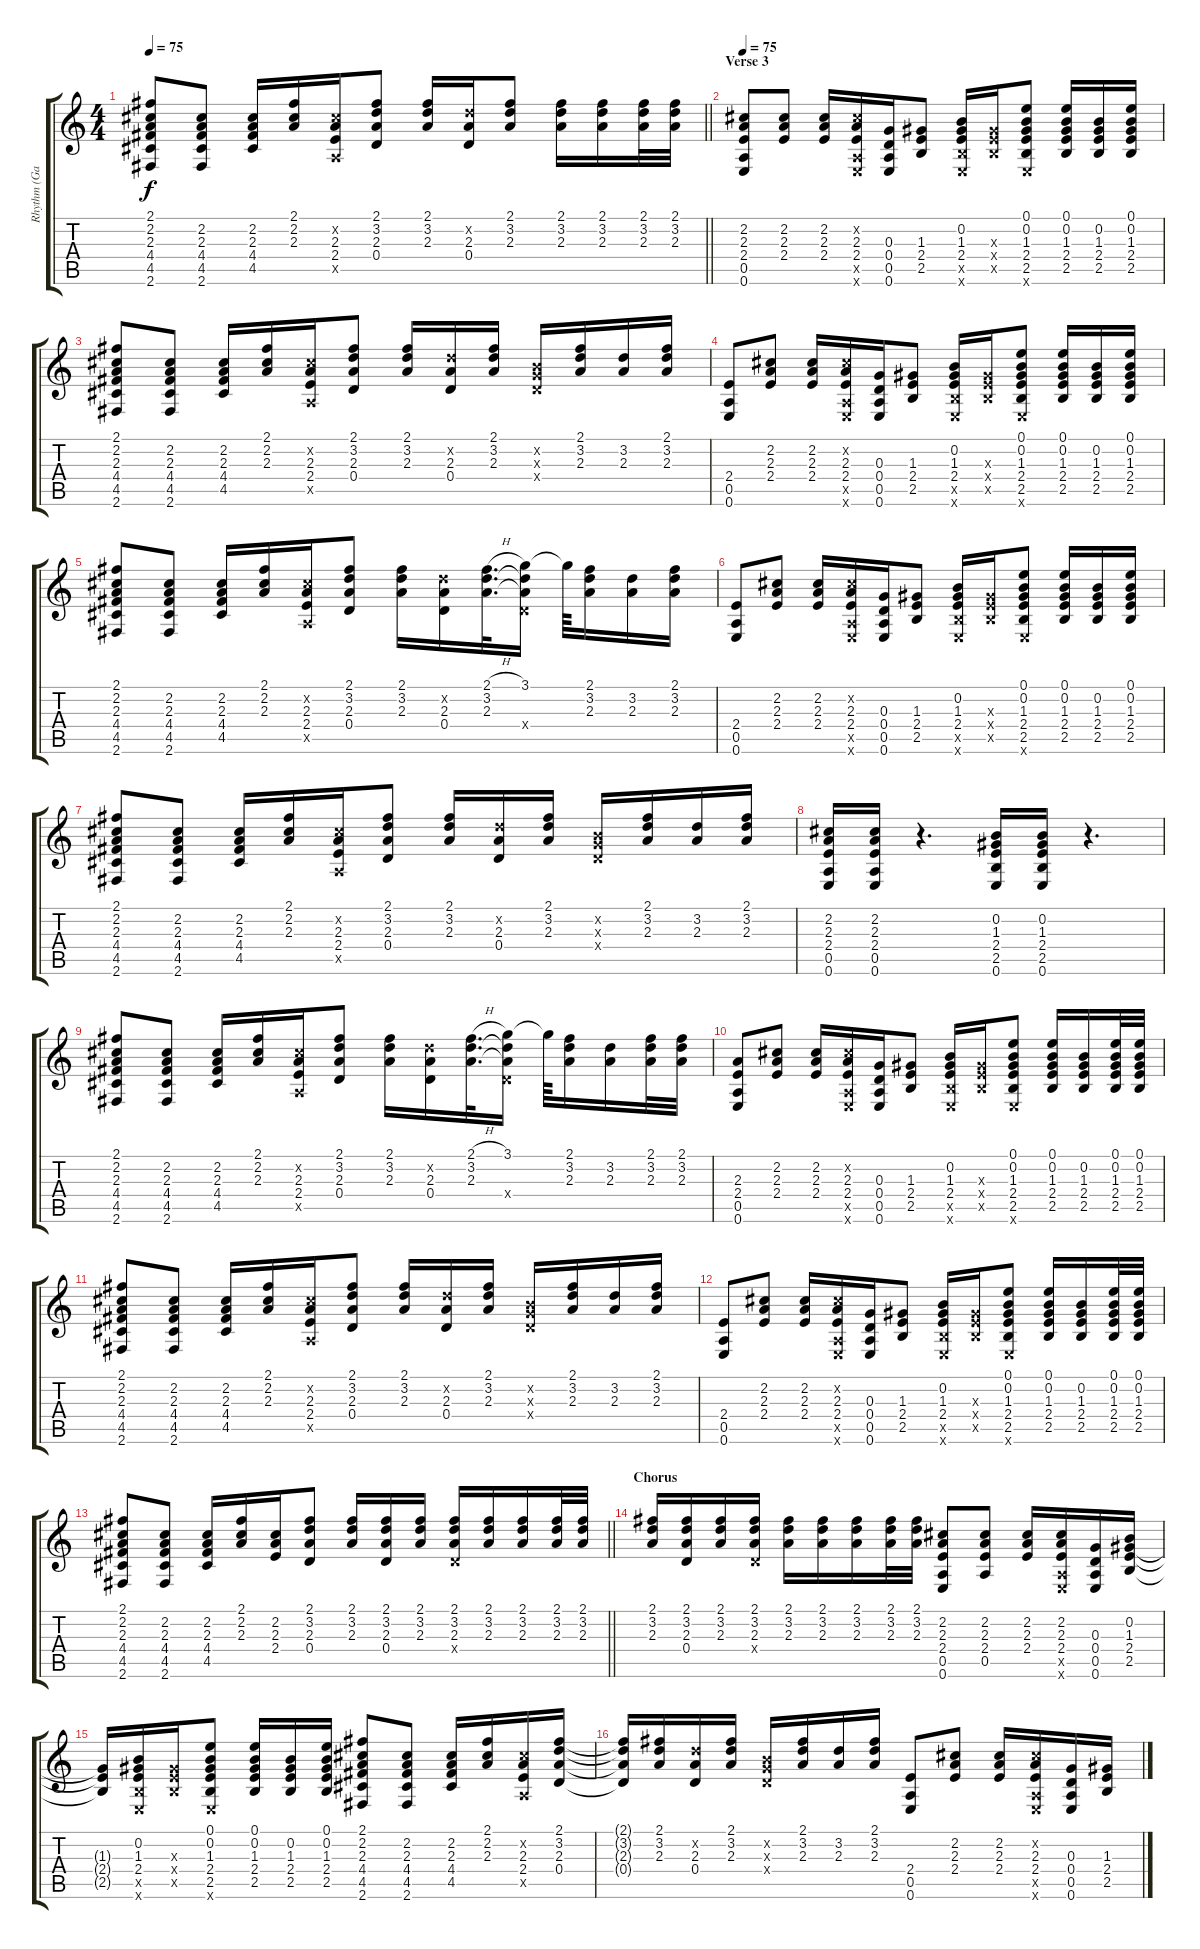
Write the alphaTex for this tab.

\track ("Rhythm (Gab)" "Rhythm (Ga") {instrument acousticguitarsteel}
\staff {score tabs}
\tuning (E4 B3 G3 D3 A2 E2) {hide}
\ts (4 4)
\tempo 75
\clef g2
\barLineRight lightlight
\ks c
(2.1 2.2 2.3 4.4 4.5 2.6).8{dy f} (2.2 2.3 4.4 4.5 2.6).8 (2.2 2.3 4.4 4.5).16 (2.1 2.2 2.3).16 (2.2{x} 2.3 2.4 0.5{x}).16 (2.1 3.2 2.3 0.4).8 (2.1 3.2 2.3).16 (3.2{x} 2.3 0.4).16 (2.1 3.2 2.3).8 (2.1 3.2 2.3).16 (2.1 3.2 2.3).16 (2.1 3.2 2.3).32 (2.1 3.2 2.3).32 |
\section ("" "Verse 3")
\tempo 75
(2.2 2.3 2.4 0.5 0.6).8 (2.2 2.3 2.4).8 (2.2 2.3 2.4).16 (2.2{x} 2.3 2.4 0.5{x} 0.6{x}).16 (0.3 0.4 0.5 0.6).16 (1.3 2.4 2.5).8 (0.2 1.3 2.4 2.5{x} 0.6{x}).16 (1.3{x} 2.4{x} 2.5{x}).16 (0.1 0.2 1.3 2.4 2.5 0.6{x}).8 (0.1 0.2 1.3 2.4 2.5).16 (0.2 1.3 2.4 2.5).16 (0.1 0.2 1.3 2.4 2.5).16 |
(2.1 2.2 2.3 4.4 4.5 2.6).8 (2.2 2.3 4.4 4.5 2.6).8 (2.2 2.3 4.4 4.5).16 (2.1 2.2 2.3).16 (2.2{x} 2.3 2.4 0.5{x}).16 (2.1 3.2 2.3 0.4).8 (2.1 3.2 2.3).16 (3.2{x} 2.3 0.4).16 (2.1 3.2 2.3).16 (0.2{x} 0.3{x} 0.4{x}).16 (2.1 3.2 2.3).16 (3.2 2.3).16 (2.1 3.2 2.3).16 |
(2.4 0.5 0.6).8 (2.2 2.3 2.4).8 (2.2 2.3 2.4).16 (2.2{x} 2.3 2.4 0.5{x} 0.6{x}).16 (0.3 0.4 0.5 0.6).16 (1.3 2.4 2.5).8 (0.2 1.3 2.4 2.5{x} 0.6{x}).16 (1.3{x} 2.4{x} 2.5{x}).16 (0.1 0.2 1.3 2.4 2.5 0.6{x}).8 (0.1 0.2 1.3 2.4 2.5).16 (0.2 1.3 2.4 2.5).16 (0.1 0.2 1.3 2.4 2.5).16 |
(2.1 2.2 2.3 4.4 4.5 2.6).8 (2.2 2.3 4.4 4.5 2.6).8 (2.2 2.3 4.4 4.5).16 (2.1 2.2 2.3).16 (2.2{x} 2.3 2.4 0.5{x}).16 (2.1 3.2 2.3 0.4).8 (2.1 3.2 2.3).16 (3.2{x} 2.3 0.4).16 (2.1{h} 3.2 2.3).32{d} (3.1 3.2{t} 2.3{t} 0.4{x}).16 3.1{t}.64 (2.1 3.2 2.3).16 (3.2 2.3).16 (2.1 3.2 2.3).16 |
(2.4 0.5 0.6).8 (2.2 2.3 2.4).8 (2.2 2.3 2.4).16 (2.2{x} 2.3 2.4 0.5{x} 0.6{x}).16 (0.3 0.4 0.5 0.6).16 (1.3 2.4 2.5).8 (0.2 1.3 2.4 2.5{x} 0.6{x}).16 (1.3{x} 2.4{x} 2.5{x}).16 (0.1 0.2 1.3 2.4 2.5 0.6{x}).8 (0.1 0.2 1.3 2.4 2.5).16 (0.2 1.3 2.4 2.5).16 (0.1 0.2 1.3 2.4 2.5).16 |
(2.1 2.2 2.3 4.4 4.5 2.6).8 (2.2 2.3 4.4 4.5 2.6).8 (2.2 2.3 4.4 4.5).16 (2.1 2.2 2.3).16 (2.2{x} 2.3 2.4 0.5{x}).16 (2.1 3.2 2.3 0.4).8 (2.1 3.2 2.3).16 (3.2{x} 2.3 0.4).16 (2.1 3.2 2.3).16 (0.2{x} 0.3{x} 0.4{x}).16 (2.1 3.2 2.3).16 (3.2 2.3).16 (2.1 3.2 2.3).16 |
(2.2 2.3 2.4 0.5 0.6).16 (2.2 2.3 2.4 0.5 0.6).16 r.4{d} (0.2 1.3 2.4 2.5 0.6).16 (0.2 1.3 2.4 2.5 0.6).16 r.4{d} |
(2.1 2.2 2.3 4.4 4.5 2.6).8 (2.2 2.3 4.4 4.5 2.6).8 (2.2 2.3 4.4 4.5).16 (2.1 2.2 2.3).16 (2.2{x} 2.3 2.4 0.5{x}).16 (2.1 3.2 2.3 0.4).8 (2.1 3.2 2.3).16 (3.2{x} 2.3 0.4).16 (2.1{h} 3.2 2.3).32{d} (3.1 3.2{t} 2.3{t} 0.4{x}).16 3.1{t}.64 (2.1 3.2 2.3).16 (3.2 2.3).16 (2.1 3.2 2.3).32 (2.1 3.2 2.3).32 |
(2.3 2.4 0.5 0.6).8 (2.2 2.3 2.4).8 (2.2 2.3 2.4).16 (2.2{x} 2.3 2.4 0.5{x} 0.6{x}).16 (0.3 0.4 0.5 0.6).16 (1.3 2.4 2.5).8 (0.2 1.3 2.4 2.5{x} 0.6{x}).16 (1.3{x} 2.4{x} 2.5{x}).16 (0.1 0.2 1.3 2.4 2.5 0.6{x}).8 (0.1 0.2 1.3 2.4 2.5).16 (0.2 1.3 2.4 2.5).16 (0.1 0.2 1.3 2.4 2.5).32 (0.1 0.2 1.3 2.4 2.5).32 |
(2.1 2.2 2.3 4.4 4.5 2.6).8 (2.2 2.3 4.4 4.5 2.6).8 (2.2 2.3 4.4 4.5).16 (2.1 2.2 2.3).16 (2.2{x} 2.3 2.4 0.5{x}).16 (2.1 3.2 2.3 0.4).8 (2.1 3.2 2.3).16 (3.2{x} 2.3 0.4).16 (2.1 3.2 2.3).16 (0.2{x} 0.3{x} 0.4{x}).16 (2.1 3.2 2.3).16 (3.2 2.3).16 (2.1 3.2 2.3).16 |
(2.4 0.5 0.6).8 (2.2 2.3 2.4).8 (2.2 2.3 2.4).16 (2.2{x} 2.3 2.4 0.5{x} 0.6{x}).16 (0.3 0.4 0.5 0.6).16 (1.3 2.4 2.5).8 (0.2 1.3 2.4 2.5{x} 0.6{x}).16 (1.3{x} 2.4{x} 2.5{x}).16 (0.1 0.2 1.3 2.4 2.5 0.6{x}).8 (0.1 0.2 1.3 2.4 2.5).16 (0.2 1.3 2.4 2.5).16 (0.1 0.2 1.3 2.4 2.5).32 (0.1 0.2 1.3 2.4 2.5).32 |
\barLineRight lightlight
(2.1 2.2 2.3 4.4 4.5 2.6).8 (2.2 2.3 4.4 4.5 2.6).8 (2.2 2.3 4.4 4.5).16 (2.1 2.2 2.3).16 (2.2 2.3 2.4).16 (2.1 3.2 2.3 0.4).8 (2.1 3.2 2.3).16 (2.1 3.2 2.3 0.4).16 (2.1 3.2 2.3).16 (2.1 3.2 2.3 0.4{x}).16 (2.1 3.2 2.3).16 (2.1 3.2 2.3).16 (2.1 3.2 2.3).32 (2.1 3.2 2.3).32 |
\section ("" "Chorus")
(2.1 3.2 2.3).16 (2.1 3.2 2.3 0.4).16 (2.1 3.2 2.3).16 (2.1 3.2 2.3 0.4{x}).16 (2.1 3.2 2.3).16 (2.1 3.2 2.3).16 (2.1 3.2 2.3).16 (2.1 3.2 2.3).32 (2.1 3.2 2.3).32 (2.2 2.3 2.4 0.5 0.6).8 (2.2 2.3 2.4 0.5).8 (2.2 2.3 2.4).16 (2.2 2.3 2.4 0.5{x} 0.6{x}).16 (0.3 0.4 0.5 0.6).16 (0.2 1.3 2.4 2.5).16 |
(1.3{t} 2.4{t} 2.5{t}).16 (0.2 1.3 2.4 2.5{x} 0.6{x}).16 (1.3{x} 2.4{x} 2.5{x}).16 (0.1 0.2 1.3 2.4 2.5 0.6{x}).8 (0.1 0.2 1.3 2.4 2.5).16 (0.2 1.3 2.4 2.5).16 (0.1 0.2 1.3 2.4 2.5).16 (2.1 2.2 2.3 4.4 4.5 2.6).8 (2.2 2.3 4.4 4.5 2.6).8 (2.2 2.3 4.4 4.5).16 (2.1 2.2 2.3).16 (2.2{x} 2.3 2.4 0.5{x}).16 (2.1 3.2 2.3 0.4).16 |
(2.1{t} 3.2{t} 2.3{t} 0.4{t}).16 (2.1 3.2 2.3).16 (3.2{x} 2.3 0.4).16 (2.1 3.2 2.3).16 (0.2{x} 0.3{x} 0.4{x}).16 (2.1 3.2 2.3).16 (3.2 2.3).16 (2.1 3.2 2.3).16 (2.4 0.5 0.6).8 (2.2 2.3 2.4).8 (2.2 2.3 2.4).16 (2.2{x} 2.3 2.4 0.5{x} 0.6{x}).16 (0.3 0.4 0.5 0.6).16 (1.3 2.4 2.5).16
